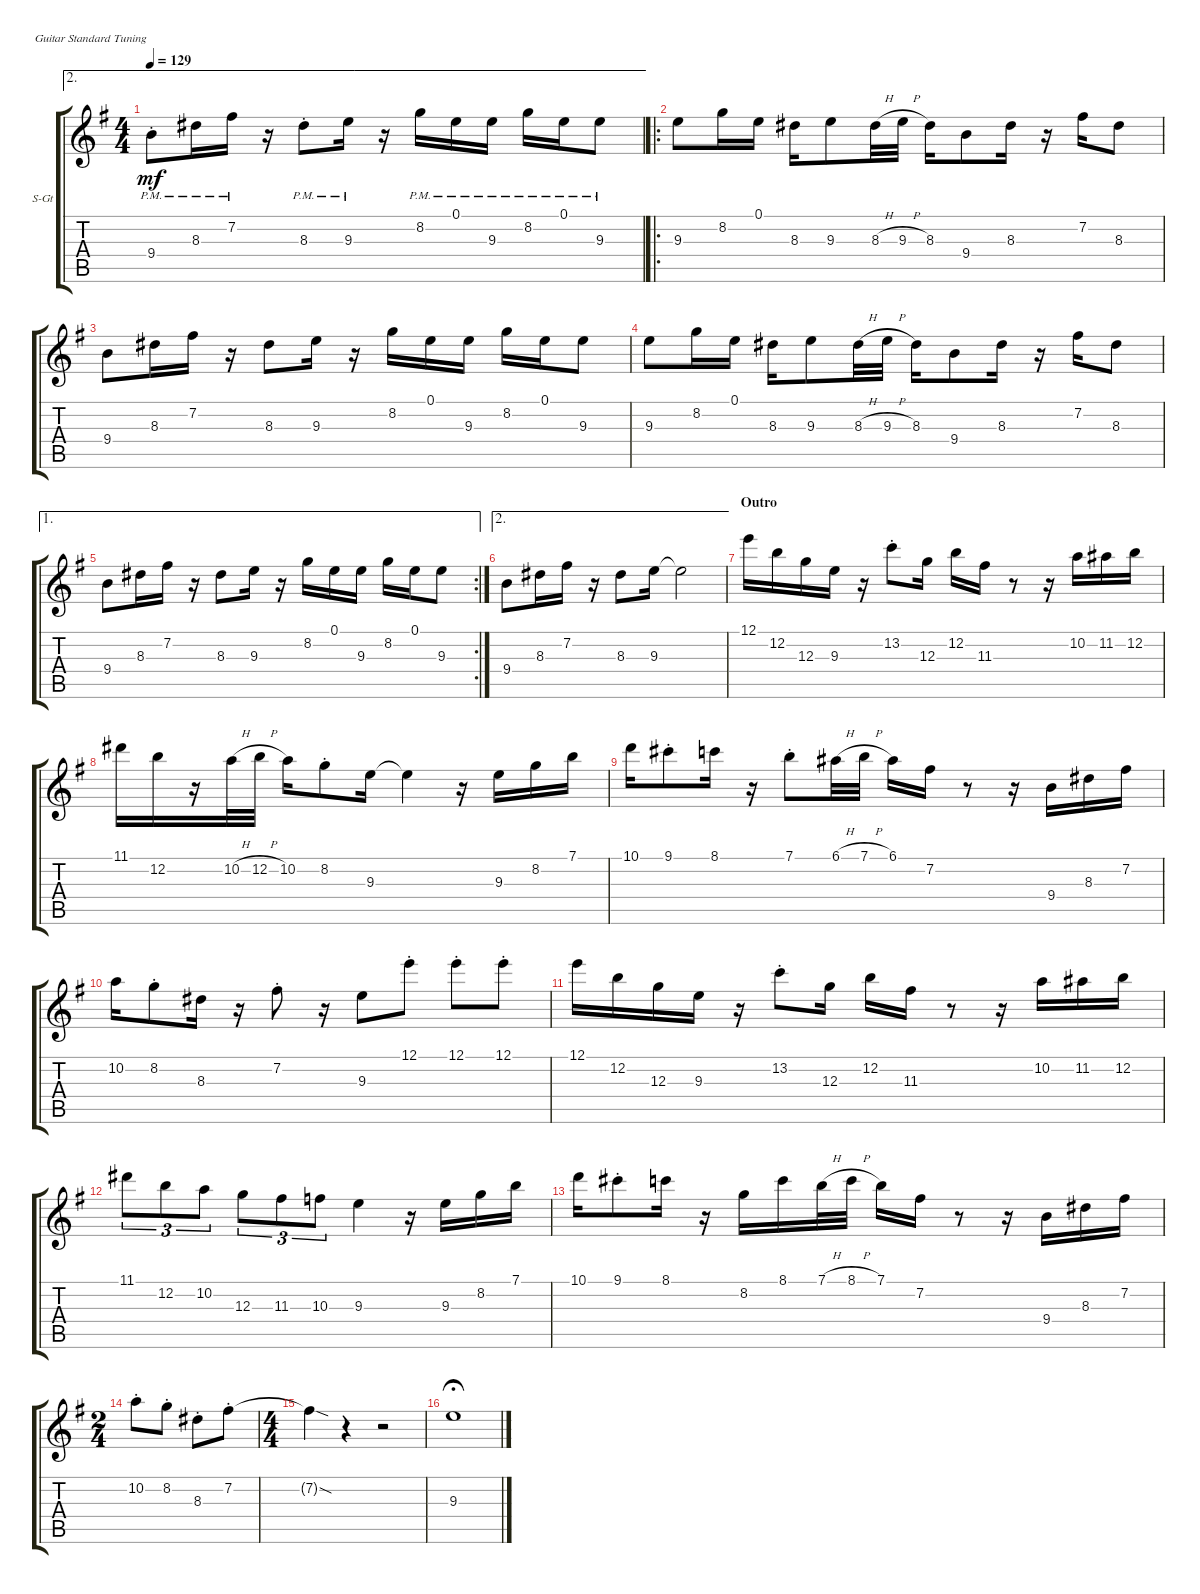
\defaultSystemsLayout 4
\bracketExtendMode groupsimilarinstruments
\firstSystemTrackNameOrientation horizontal
\otherSystemsTrackNameOrientation horizontal
\track ("Rodrigo" "S-Gt") {instrument acousticguitarsteel}
\staff {score tabs}
\tuning (E4 B3 G3 D3 A2 E2)
\ae 2
\ts (4 4)
\tempo 129
\clef g2
\ks eminor
9.4{pm st}.8{dy mf} 8.3{pm}.16 7.2{pm}.16 r.16 8.3{pm st}.8 9.3{pm}.16 r.16 8.2{pm}.16 0.1{pm}.16 9.3{pm}.16 8.2{pm}.16 0.1{pm}.16 9.3{pm}.8 |
\ro
9.3.8 8.2.16 0.1.16 8.3.16 9.3.8 8.3{h}.32 9.3{h}.32 8.3.16 9.4.8 8.3.16 r.16 7.2.16 8.3.8 |
9.4.8 8.3.16 7.2.16 r.16 8.3.8 9.3.16 r.16 8.2.16 0.1.16 9.3.16 8.2.16 0.1.16 9.3.8 |
9.3.8 8.2.16 0.1.16 8.3.16 9.3.8 8.3{h}.32 9.3{h}.32 8.3.16 9.4.8 8.3.16 r.16 7.2.16 8.3.8 |
\ae 1
\rc 2
9.4.8 8.3.16 7.2.16 r.16 8.3.8 9.3.16 r.16 8.2.16 0.1.16 9.3.16 8.2.16 0.1.16 9.3.8 |
\ae 2
9.4.8 8.3.16 7.2.16 r.16 8.3.8 9.3.16 9.3{t}.2 |
\section ("" "Outro")
12.1.16 12.2.16 12.3.16 9.3.16 r.16 13.2{st}.8 12.3.16 12.2.16 11.3.16 r.8 r.16 10.2.16 11.2.16 12.2.16 |
11.1.16 12.2.16 r.16 10.2{h}.32 12.2{h}.32 10.2.16 8.2{st}.8 9.3.16 9.3{t}.4 r.16 9.3.16 8.2.16 7.1.16 |
10.1.16 9.1{st}.8 8.1.16 r.16 7.1{st}.8 6.1{h}.32 7.1{h}.32 6.1.16 7.2.16 r.8 r.16 9.4.16 8.3.16 7.2.16 |
10.2.16 8.2{st}.8 8.3.16 r.16 7.2{st}.8 r.16 9.3.8 12.1{st}.8 12.1{st}.8 12.1{st}.8 |
12.1.16 12.2.16 12.3.16 9.3.16 r.16 13.2{st}.8 12.3.16 12.2.16 11.3.16 r.8 r.16 10.2.16 11.2.16 12.2.16 |
11.1.8{tu (3 2)} 12.2.8{tu (3 2)} 10.2.8{tu (3 2)} 12.3.8{tu (3 2)} 11.3.8{tu (3 2)} 10.3.8{tu (3 2)} 9.3.4 r.16 9.3.16 8.2.16 7.1.16 |
10.1.16 9.1{st}.8 8.1.16 r.16 8.2.16 8.1.16 7.1{h}.32 8.1{h}.32 7.1.16 7.2.16 r.8 r.16 9.4.16 8.3.16 7.2.16 |
\ts (2 4)
10.2{st}.8 8.2{st}.8 8.3{st}.8 7.2{st}.8 |
\ts (4 4)
7.2{sod t}.4 r.4 r.2 |
9.3.1{fermata (medium 0.5)}
